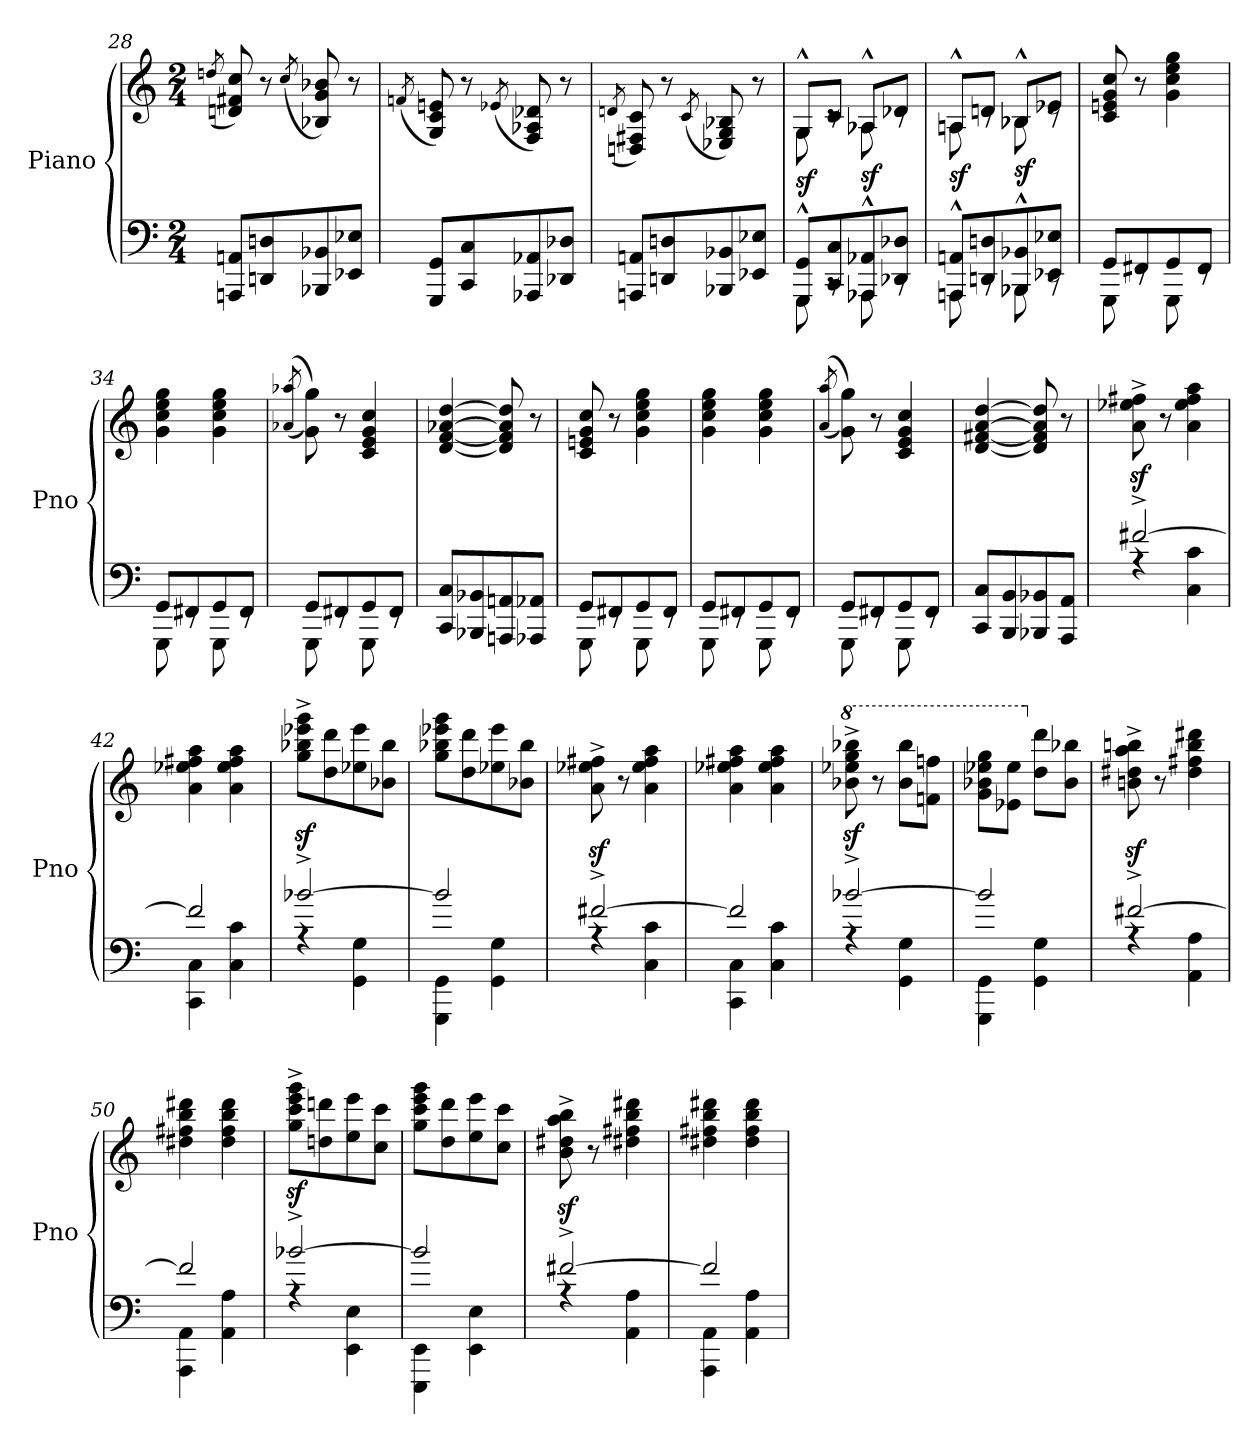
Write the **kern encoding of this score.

**kern	**kern	**dynam
*part1	*part1	*part1
*staff2	*staff1	*staff1/2
*I"Piano	*	*
*I'Pno	*	*
*clefF4	*clefG2	*
*k[]	*k[]	*
*M2/4	*M2/4	*
=28	=28	=28
.	(>8qddn/	.
8AAAn/ 8AAn/L	8dn/ 8f#X/ 8cc/)	.
8DDn/ 8Dn/	8r	.
.	(>8qcc/	.
8BBB-X/ 8BB-X/	8B-X/ 8g/ 8b-X/)	.
8EE-X/ 8E-X/J	8r	.
=29	=29	=29
.	(>8qfn/	.
8GGG/ 8GG/L	8G/ 8c/ 8en/)	.
8CC/ 8C/	8r	.
.	(>8qe-X/	.
8AAA-X/ 8AA-X/	8F/ 8A-X/ 8d-X/)	.
8DD-X/ 8D-X/J	8r	.
!!LO:PB:g=z
=30	=30	=30
.	(>8qdn/	.
8AAAn/ 8AAn/L	8Dn/ 8F#X/ 8c/)	.
8DDn/ 8Dn/	8r	.
.	(>8qc/	.
8BBB-X/ 8BB-X/	8E-X/ 8G/ 8B-X/)	.
8EE-X/ 8E-X/J	8r	.
=31	=31	=31
*^	*^	*
!	!	!	!	!LO:DY:b
8GGG/^^ 8GG/^^L	8GGG\	8G^^/L	8G\	sf
8CC/ 8C/	8rCC	8c/J	8rc	.
!	!	!	!	!LO:DY:b
8AAA-X/^^ 8AA-X/^^	8AAA-\	8A-X^^/L	8A-\	sf
8DD-X/ 8D-X/J	8rCC	8d-X/J	8rc	.
=32	=32	=32	=32	=32
!	!	!	!	!LO:DY:b
8AAAn/^^ 8AAn/^^L	8AAA\	8An^^/L	8A\	sf
8DDn/ 8Dn/	8rCC	8dn/J	8rc	.
!	!	!	!	!LO:DY:b
8BBB-X/^^ 8BB-X/^^	8BBB-\	8B-X^^/L	8B-\	sf
8EE-X/ 8E-X/J	8rCC	8e-X/J	8rc	.
*	*	*v	*v	*
=33	=33	=33	=33
8GG/L	8GGG\	8c/ 8en/ 8g/ 8cc/	.
8FF#X/	8rEE	8r	.
8GG/	8GGG\	4g\ 4cc\ 4ee\ 4gg\	.
8FF#/J	8rEE	.	.
=34	=34	=34	=34
8GG/L	8GGG\	4g\ 4cc\ 4ee\ 4gg\	.
8FF#X/	8rEE	.	.
8GG/	8GGG\	4g\ 4cc\ 4ee\ 4gg\	.
8FF#/J	8rEE	.	.
!!LO:LB:g=z
=35	=35	=35	=35
.	.	(>(8qa-X/ 8qaa-X/	.
8GG/L	8GGG\	8g\ 8gg\))	.
8FF#X/	8rEE	8r	.
8GG/	8GGG\	4c/ 4e/ 4g/ 4cc/	.
8FF#/J	8rEE	.	.
*v	*v	*	*
=36	=36	=36
8CC/ 8C/L	[4d/ [4f/ [4a-X/ [4dd/	.
8BBB-X/ 8BB-X/	.	.
8AAAn/ 8AAn/	8d/] 8f/] 8a-/] 8dd/]	.
8AAA-X/ 8AA-X/J	8r	.
=37	=37	=37
*^	*	*
8GG/L	8GGG\	8c/ 8en/ 8g/ 8cc/	.
8FF#X/	8rEE	8r	.
8GG/	8GGG\	4g\ 4cc\ 4ee\ 4gg\	.
8FF#/J	8rEE	.	.
=38	=38	=38	=38
8GG/L	8GGG\	4g\ 4cc\ 4ee\ 4gg\	.
8FF#X/	8rEE	.	.
8GG/	8GGG\	4g\ 4cc\ 4ee\ 4gg\	.
8FF#/J	8rEE	.	.
=39	=39	=39	=39
.	.	(>(8qa/ 8qaa/	.
8GG/L	8GGG\	8g\ 8gg\))	.
8FF#X/	8rEE	8r	.
8GG/	8GGG\	4c/ 4e/ 4g/ 4cc/	.
8FF#/J	8rEE	.	.
*v	*v	*	*
=40	=40	=40
8CC/ 8C/L	[4d/ [4f#X/ [4a/ [4dd/	.
8BBB/ 8BB/	.	.
8BBB-X/ 8BB-X/	8d/] 8f#/] 8a/] 8dd/]	.
8AAA/ 8AA/J	8r	.
!!LO:LB:g=z
=41	=41	=41
*^	*	*
[2f#X^/	4rA	8a\z<^ 8ee-X\z<^ 8ff#X\z<^	.
.	.	8r	.
.	4C\ 4c\	4a\ 4ee-\ 4ff#\ 4aa\	.
=42	=42	=42	=42
2f#/]	4CC\ 4C\	4a\ 4ee-X\ 4ff#X\ 4aa\	.
.	4C\ 4c\	4a\ 4ee-\ 4ff#\ 4aa\	.
=43	=43	=43	=43
[2b-X^/	4rA	8gg\z<^ 8bb-X\z<^ 8eee-X\z<^ 8ggg\z<^L	.
.	.	8dd\ 8ddd\	.
.	4GG\ 4G\	8ee-X\ 8eee-\	.
.	.	8b-X\ 8bb-\J	.
=44	=44	=44	=44
2b-/]	4GGG\ 4GG\	8gg\ 8bb-X\ 8eee-X\ 8ggg\L	.
.	.	8dd\ 8ddd\	.
.	4GG\ 4G\	8ee-X\ 8eee-\	.
.	.	8b-X\ 8bb-\J	.
=45	=45	=45	=45
[2f#X^/	4rA	8a\z<^ 8ee-X\z<^ 8ff#X\z<^	.
.	.	8r	.
.	4C\ 4c\	4a\ 4ee-\ 4ff#\ 4aa\	.
=46	=46	=46	=46
2f#/]	4CC\ 4C\	4a\ 4ee-X\ 4ff#X\ 4aa\	.
.	4C\ 4c\	4a\ 4ee-\ 4ff#\ 4aa\	.
=47	=47	=47	=47
*	*	*8va	*
[2b-X^/	4rA	8bb-X\z<^ 8eee-X\z<^ 8ggg\z<^ 8bbb-X\z<^	.
.	.	8r	.
.	4GG\ 4G\	8bb-\ 8bbb-\L	.
.	.	8ffn\ 8fffn\J	.
!!LO:LB:g=z
=48	=48	=48	=48
2b-/]	4GGG\ 4GG\	8gg\ 8bb-X\ 8eee-X\ 8ggg\L	.
.	.	8ee-X\ 8eee-\J	.
*	*	*X8va	*
.	4GG\ 4G\	8dd\ 8ddd\L	.
.	.	8b-\ 8bb-X\J	.
=49	=49	=49	=49
[2f#X^/	4rA	8bn\z<^ 8dd#X\z<^ 8aa\z<^ 8bbn\z<^	.
.	.	8r	.
.	4AA\ 4A\	4dd#\ 4ff#X\ 4bb\ 4ddd#X\	.
=50	=50	=50	=50
2f#/]	4AAA\ 4AA\	4dd#X\ 4ff#X\ 4bb\ 4ddd#X\	.
.	4AA\ 4A\	4dd#\ 4ff#\ 4bb\ 4ddd#\	.
=51	=51	=51	=51
[2b-X^/	4rA	8gg\z<^ 8ccc\z<^ 8eee\z<^ 8ggg\z<^L	.
.	.	8ddn\ 8dddn\	.
.	4EE\ 4E\	8ee\ 8eee\	.
.	.	8cc\ 8ccc\J	.
=52	=52	=52	=52
2b-/]	4EEE\ 4EE\	8gg\ 8ccc\ 8eee\ 8ggg\L	.
.	.	8dd\ 8ddd\	.
.	4EE\ 4E\	8ee\ 8eee\	.
.	.	8cc\ 8ccc\J	.
=53	=53	=53	=53
[2f#X^/	4rA	8b\z<^ 8dd#X\z<^ 8aa\z<^ 8bb\z<^	.
.	.	8r	.
.	4AA\ 4A\	4dd#X\ 4ff#X\ 4bb\ 4ddd#X\	.
=54	=54	=54	=54
2f#/]	4AAA\ 4AA\	4dd#X\ 4ff#X\ 4bb\ 4ddd#X\	.
.	4AA\ 4A\	4dd#\ 4ff#\ 4bb\ 4ddd#\	.
*v	*v	*	*
=	=	=
*-	*-	*-
